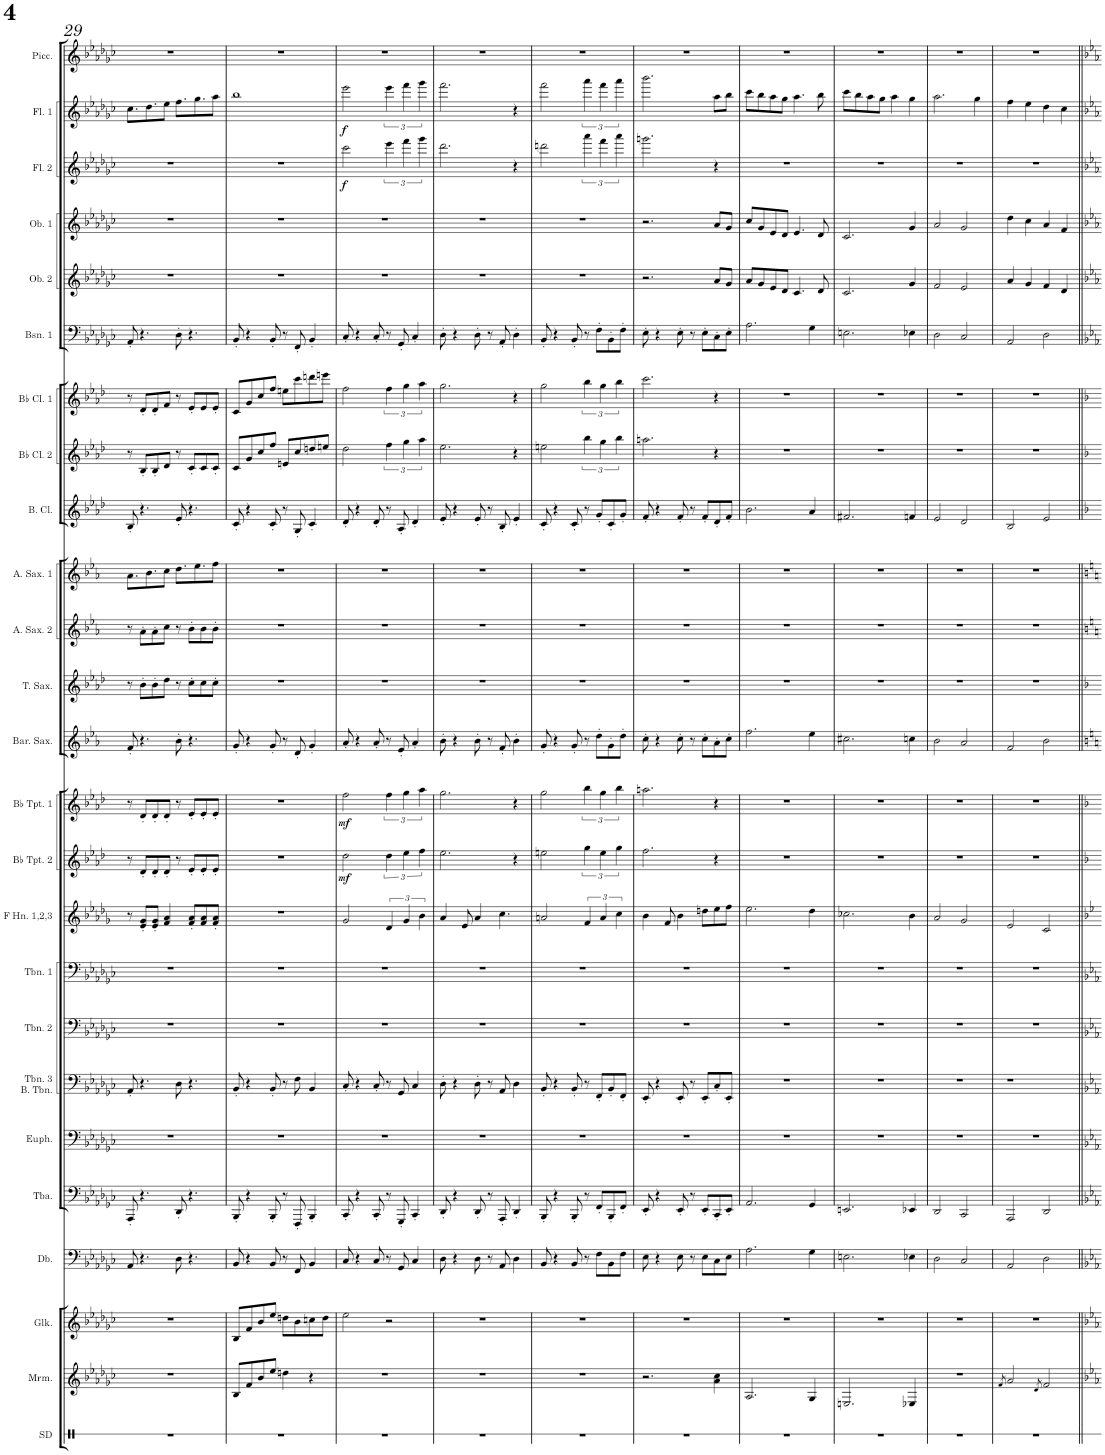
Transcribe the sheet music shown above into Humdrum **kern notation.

**kern	**kern	**kern	**kern	**kern	**kern	**kern	**kern	**kern	**kern	**kern	**dynam	**kern	**dynam	**kern	**kern	**kern	**kern	**kern	**kern	**kern	**kern	**kern	**kern	**kern	**dynam	**kern	**dynam	**kern
*part25	*part24	*part23	*part22	*part21	*part20	*part19	*part18	*part17	*part16	*part15	*part15	*part14	*part14	*part13	*part12	*part11	*part10	*part9	*part8	*part7	*part6	*part5	*part4	*part3	*part3	*part2	*part2	*part1
*staff25	*staff24	*staff23	*staff22	*staff21	*staff20	*staff19	*staff18	*staff17	*staff16	*staff15	*staff15	*staff14	*staff14	*staff13	*staff12	*staff11	*staff10	*staff9	*staff8	*staff7	*staff6	*staff5	*staff4	*staff3	*staff3	*staff2	*staff2	*staff1
*I"Snare Drum	*I"Marimba	*I"Glockenspiel	*I"Double Bass	*I"Tuba	*I"Euphonium	*I"Trombone 3 &amp; Bass Trombone	*I"Trombone 2	*I"Trombone 1	*I"F Horn 1,2,3	*I"Bb Trumpet 2	*	*I"Bb Trumpet 1	*	*I"Baritone Saxophone	*I"Tenor Saxophone	*I"Alto Saxophone 2	*I"Alto Saxophone 1	*I"Bass Clarinet	*I"Bb Clarinet 2	*I"Bb Clarinet 1	*I"Bassoon 1	*I"Oboe 2	*I"Oboe 1	*I"Flute 2	*	*I"Flute 1	*	*I"Piccolo
*I'SD	*I'Mrm.	*I'Glk.	*I'Db.	*I'Tba.	*I'Euph.	*I'Tbn. 3 B. Tbn.	*I'Tbn. 2	*I'Tbn. 1	*I'F Hn. 1,2,3	*I'Bb Tpt. 2	*	*I'Bb Tpt. 1	*	*I'Bar. Sax.	*I'T. Sax.	*I'A. Sax. 2	*I'A. Sax. 1	*I'B. Cl.	*I'Bb Cl. 2	*I'Bb Cl. 1	*I'Bsn. 1	*I'Ob. 2	*I'Ob. 1	*I'Fl. 2	*	*I'Fl. 1	*	*I'Picc.
!!LO:PB:g=z
*clefX	*clefG2	*clefG2	*clefF4	*clefF4	*clefF4	*clefF4	*clefF4	*clefF4	*clefG2	*clefG2	*	*clefG2	*	*clefG2	*clefG2	*clefG2	*clefG2	*clefG2	*clefG2	*clefG2	*clefF4	*clefG2	*clefG2	*clefG2	*	*clefG2	*	*clefG2
*	*	*Trd-14c-24	*Trd7c12	*	*	*	*	*	*Trd4c7	*Trd1c2	*	*Trd1c2	*	*Trd12c21	*Trd8c14	*Trd5c9	*Trd5c9	*Trd8c14	*Trd1c2	*Trd1c2	*	*	*	*	*	*	*	*Trd-7c-12
*k[]	*k[b-e-a-d-g-c-]	*k[b-e-a-d-g-c-]	*k[b-e-a-d-g-c-]	*k[b-e-a-d-g-c-]	*k[b-e-a-d-g-c-]	*k[b-e-a-d-g-c-]	*k[b-e-a-d-g-c-]	*k[b-e-a-d-g-c-]	*k[b-e-a-d-g-]	*k[b-e-a-d-]	*	*k[b-e-a-d-]	*	*k[b-e-a-]	*k[b-e-a-d-]	*k[b-e-a-]	*k[b-e-a-]	*k[b-e-a-d-]	*k[b-e-a-d-]	*k[b-e-a-d-]	*k[b-e-a-d-g-c-]	*k[b-e-a-d-g-c-]	*k[b-e-a-d-g-c-]	*k[b-e-a-d-g-c-]	*	*k[b-e-a-d-g-c-]	*	*k[b-e-a-d-g-c-]
*M4/4	*M4/4	*M4/4	*M4/4	*M4/4	*M4/4	*M4/4	*M4/4	*M4/4	*M4/4	*M4/4	*	*M4/4	*	*M4/4	*M4/4	*M4/4	*M4/4	*M4/4	*M4/4	*M4/4	*M4/4	*M4/4	*M4/4	*M4/4	*	*M4/4	*	*M4/4
=29	=29	=29	=29	=29	=29	=29	=29	=29	=29	=29	=29	=29	=29	=29	=29	=29	=29	=29	=29	=29	=29	=29	=29	=29	=29	=29	=29	=29
1r	1r	1r	8AA-/	8AAA-'/	1r	8AA-'/	1r	1r	8r	8r	.	8r	.	8f'/	8r	8r	8.a-\L	8B-'/	8r	8r	8AA-'/	1r	1r	1r	.	8.cc-\L	.	1r
.	.	.	4.r	4.r	.	4.r	.	.	8e-/' 8g-/'L	8d-'/L	.	8d-'/L	.	4.r	8b-'\L	8a-'\L	.	4.r	8B-'/L	8d-'/L	4.r	.	.	.	.	.	.	.
.	.	.	.	.	.	.	.	.	.	.	.	.	.	.	.	.	8.b-\	.	.	.	.	.	.	.	.	8.dd-\	.	.
.	.	.	.	.	.	.	.	.	8e-/' 8g-/'J	8d-'/	.	8d-'/	.	.	8b-'\	8a-'\	.	.	8B-'/	8d-'/	.	.	.	.	.	.	.	.
.	.	.	.	.	.	.	.	.	4f/ 4a-/	8d-'/J	.	8d-'/J	.	.	8dd-\J	8cc\J	8cc\J	.	8d-/J	8f/J	.	.	.	.	.	8ee-\J	.	.
.	.	.	8D-\	8DD-'/	.	8D-\	.	.	.	8r	.	8r	.	8b-'\	8r	8r	8.dd\L	8e-'/	8r	8r	8D-'\	.	.	.	.	8.ff\L	.	.
.	.	.	4.r	4.r	.	4.r	.	.	8f/' 8a-/'L	8e-'/L	.	8e-'/L	.	4.r	8cc'\L	8b-'\L	.	4.r	8c'/L	8e-'/L	4.r	.	.	.	.	.	.	.
.	.	.	.	.	.	.	.	.	.	.	.	.	.	.	.	.	8.ee-\	.	.	.	.	.	.	.	.	8.gg-\	.	.
.	.	.	.	.	.	.	.	.	8f/ 8a-/	8e-'/	.	8e-'/	.	.	8cc\	8b-\	.	.	8c/	8e-/	.	.	.	.	.	.	.	.
.	.	.	.	.	.	.	.	.	8f/' 8a-/'J	8e-'/J	.	8e-'/J	.	.	8cc'\J	8b-'\J	8ff\J	.	8c'/J	8e-'/J	.	.	.	.	.	8aa-\J	.	.
=30	=30	=30	=30	=30	=30	=30	=30	=30	=30	=30	=30	=30	=30	=30	=30	=30	=30	=30	=30	=30	=30	=30	=30	=30	=30	=30	=30	=30
1r	8B-/L	8B-/L	8BB-/	8BBB-'/	1r	8BB-'/	1r	1r	1r	1r	.	1r	.	8g'/	1r	1r	1r	8c'/	8c/L	8c/L	8BB-'/	1r	1r	1r	.	1bb-	.	1r
.	8f/	8f/	4r	4r	.	4r	.	.	.	.	.	.	.	4r	.	.	.	4r	8g/	8g/	4r	.	.	.	.	.	.	.
.	8b-/	8b-/	.	.	.	.	.	.	.	.	.	.	.	.	.	.	.	.	8cc/	8cc/	.	.	.	.	.	.	.	.
.	8ee-/J	8ee-/J	8BB-/	8BBB-'/	.	8BB-'/	.	.	.	.	.	.	.	8g'/	.	.	.	8c'/	8ff/J	8ff/J	8BB-'/	.	.	.	.	.	.	.
.	4ddn\	8ddn\L	8r	8r	.	8r	.	.	.	.	.	.	.	8r	.	.	.	8r	8en/L	8een\L	8r	.	.	.	.	.	.	.
.	.	8b-\	8FF/	8FFF'/	.	8F\	.	.	.	.	.	.	.	8d'/	.	.	.	8G'/	8cc/	8ccc\	8FF'/	.	.	.	.	.	.	.
.	4r	8ccn\	4BB-/	4BBB-'/	.	4BB-/	.	.	.	.	.	.	.	4g'/	.	.	.	4c'/	8ddn/	8dddn\	4BB-'/	.	.	.	.	.	.	.
.	.	8dd\J	.	.	.	.	.	.	.	.	.	.	.	.	.	.	.	.	8een/J	8eeen\J	.	.	.	.	.	.	.	.
=31	=31	=31	=31	=31	=31	=31	=31	=31	=31	=31	=31	=31	=31	=31	=31	=31	=31	=31	=31	=31	=31	=31	=31	=31	=31	=31	=31	=31
!	!	!	!	!	!	!	!	!	!	!	!LO:DY:b	!	!LO:DY:b	!	!	!	!	!	!	!	!	!	!	!	!LO:DY:b	!	!LO:DY:b	!
1r	1r	2ee-\	8C-/	8CC-'/	1r	8C-'/	1r	1r	2g-/	2dd-\	mf	2ff\	mf	8a-'/	1r	1r	1r	8d-'/	2dd-\	2ff\	8C-'/	1r	1r	2ccc-\	f	2eee-\	f	1r
.	.	.	4r	4r	.	4r	.	.	.	.	.	.	.	4r	.	.	.	4r	.	.	4r	.	.	.	.	.	.	.
.	.	.	8C-/	8CC-'/	.	8C-'/	.	.	.	.	.	.	.	8a-'/	.	.	.	8d-'/	.	.	8C-'/	.	.	.	.	.	.	.
.	.	2r	8r	8r	.	8r	.	.	6d-/	6dd-\	.	6ff\	.	8r	.	.	.	8r	6ff\	6ff\	8r	.	.	6eee-\	.	6eee-\	.	.
.	.	.	8GG-/	8GGG-'/	.	8GG-/	.	.	.	.	.	.	.	8e-'/	.	.	.	8A-'/	.	.	8GG-'/	.	.	.	.	.	.	.
.	.	.	.	.	.	.	.	.	6g-/	6ee-\	.	6gg\	.	.	.	.	.	.	6gg\	6gg\	.	.	.	6fff\	.	6fff\	.	.
.	.	.	4C-/	4CC-'/	.	4C-/	.	.	.	.	.	.	.	4a-'/	.	.	.	4d-'/	.	.	4C-'/	.	.	.	.	.	.	.
.	.	.	.	.	.	.	.	.	6b-\	6ff\	.	6aa-\	.	.	.	.	.	.	6aa-\	6aa-\	.	.	.	6ggg-\	.	6ggg-\	.	.
=32	=32	=32	=32	=32	=32	=32	=32	=32	=32	=32	=32	=32	=32	=32	=32	=32	=32	=32	=32	=32	=32	=32	=32	=32	=32	=32	=32	=32
1r	1r	1r	8D-\	8DD-'/	1r	8D-'\	1r	1r	4a-/	2.ee-\	.	2.gg\	.	8b-'\	1r	1r	1r	8e-'/	2.ee-\	2.gg\	8D-'\	1r	1r	2.ddd-\	.	2.fff\	.	1r
.	.	.	4r	4r	.	4r	.	.	.	.	.	.	.	4r	.	.	.	4r	.	.	4r	.	.	.	.	.	.	.
.	.	.	.	.	.	.	.	.	8e-/	.	.	.	.	.	.	.	.	.	.	.	.	.	.	.	.	.	.	.
.	.	.	8D-\	8DD-'/	.	8D-'\	.	.	4a-/	.	.	.	.	8b-'\	.	.	.	8e-'/	.	.	8D-'\	.	.	.	.	.	.	.
.	.	.	8r	8r	.	8r	.	.	.	.	.	.	.	8r	.	.	.	8r	.	.	8r	.	.	.	.	.	.	.
.	.	.	8AA-/	8AAA-'/	.	8AA-/	.	.	4.cc\	.	.	.	.	8f'/	.	.	.	8B-'/	.	.	8AA-'/	.	.	.	.	.	.	.
.	.	.	4D-\	4DD-'/	.	4D-\	.	.	.	4r	.	4r	.	4b-'\	.	.	.	4e-'/	4r	4r	4D-'\	.	.	4r	.	4r	.	.
=33	=33	=33	=33	=33	=33	=33	=33	=33	=33	=33	=33	=33	=33	=33	=33	=33	=33	=33	=33	=33	=33	=33	=33	=33	=33	=33	=33	=33
1r	1r	1r	8BB-/	8BBB-'/	1r	8BB-'/	1r	1r	2an/	2een\	.	2gg\	.	8g'/	1r	1r	1r	8c'/	2een\	2gg\	8BB-'/	1r	1r	2dddn\	.	2fff\	.	1r
.	.	.	4r	4r	.	4r	.	.	.	.	.	.	.	4r	.	.	.	4r	.	.	4r	.	.	.	.	.	.	.
.	.	.	8BB-/	8BBB-'/	.	8BB-'/	.	.	.	.	.	.	.	8g'/	.	.	.	8c'/	.	.	8BB-'/	.	.	.	.	.	.	.
.	.	.	8r	8r	.	8r	.	.	6f/	6gg\	.	6bb-\	.	8r	.	.	.	8r	6bb-\	6bb-\	8r	.	.	6aaa-\	.	6aaa-\	.	.
.	.	.	8F\L	8FF'/L	.	8FF'/L	.	.	.	.	.	.	.	8dd'\L	.	.	.	8g'/L	.	.	8F'\L	.	.	.	.	.	.	.
.	.	.	.	.	.	.	.	.	6a/	6ee\	.	6gg\	.	.	.	.	.	.	6gg\	6gg\	.	.	.	6fff\	.	6fff\	.	.
.	.	.	8BB-\	8BBB-'/	.	8BB-'/	.	.	.	.	.	.	.	8g'\	.	.	.	8c'/	.	.	8BB-'\	.	.	.	.	.	.	.
.	.	.	.	.	.	.	.	.	6cc\	6gg\	.	6bb-\	.	.	.	.	.	.	6bb-\	6bb-\	.	.	.	6aaa-\	.	6aaa-\	.	.
.	.	.	8F\J	8FF'/J	.	8FF'/J	.	.	.	.	.	.	.	8dd'\J	.	.	.	8g'/J	.	.	8F'\J	.	.	.	.	.	.	.
=34	=34	=34	=34	=34	=34	=34	=34	=34	=34	=34	=34	=34	=34	=34	=34	=34	=34	=34	=34	=34	=34	=34	=34	=34	=34	=34	=34	=34
1r	2.r	1r	8E-\	8EE-'/	1r	8EE-'/	1r	1r	4b-\	2.ff\	.	2.aan\	.	8cc'\	1r	1r	1r	8f'/	2.aan\	2.ccc\	8E-'\	2.r	2.r	2.gggn\	.	2.bbb-\	.	1r
.	.	.	4r	4r	.	4r	.	.	.	.	.	.	.	4r	.	.	.	4r	.	.	4r	.	.	.	.	.	.	.
.	.	.	.	.	.	.	.	.	8f/	.	.	.	.	.	.	.	.	.	.	.	.	.	.	.	.	.	.	.
.	.	.	8E-\	8EE-'/	.	8EE-'/	.	.	4b-\	.	.	.	.	8cc'\	.	.	.	8f'/	.	.	8E-'\	.	.	.	.	.	.	.
.	.	.	8r	8r	.	8r	.	.	.	.	.	.	.	8r	.	.	.	8r	.	.	8r	.	.	.	.	.	.	.
.	.	.	8E-\L	8EE-'/L	.	8EE-'/L	.	.	8ddn\L	.	.	.	.	8cc'\L	.	.	.	8f'/L	.	.	8E-'\L	.	.	.	.	.	.	.
.	4a-\ 4cc-\	.	8C-\	8CC-'/	.	8C-'/	.	.	8ee-\	4r	.	4r	.	8a-'\	.	.	.	8d-'/	4r	4r	8C-'\	8a-/L	8a-/L	4r	.	8aa-\L	.	.
.	.	.	8E-\J	8EE-'/J	.	8EE-'/J	.	.	8ff\J	.	.	.	.	8cc'\J	.	.	.	8f'/J	.	.	8E-'\J	8g-/J	8g-/J	.	.	8bb-\J	.	.
=35	=35	=35	=35	=35	=35	=35	=35	=35	=35	=35	=35	=35	=35	=35	=35	=35	=35	=35	=35	=35	=35	=35	=35	=35	=35	=35	=35	=35
1r	2.A-/	1r	2.A-\	2.AA-/	1r	1r	1r	1r	2.ee-\	1r	.	1r	.	2.ff\	1r	1r	1r	2.b-\	1r	1r	2.A-\	8a-/L	8cc-/L	1r	.	8ccc-\L	.	1r
.	.	.	.	.	.	.	.	.	.	.	.	.	.	.	.	.	.	.	.	.	.	8g-/	8g-/	.	.	8bb-\	.	.
.	.	.	.	.	.	.	.	.	.	.	.	.	.	.	.	.	.	.	.	.	.	8e-/	8e-/	.	.	8aa-\	.	.
.	.	.	.	.	.	.	.	.	.	.	.	.	.	.	.	.	.	.	.	.	.	8d-/J	8d-/J	.	.	8gg-\J	.	.
.	.	.	.	.	.	.	.	.	.	.	.	.	.	.	.	.	.	.	.	.	.	4.c-/	4.e-/	.	.	4.aa-\	.	.
.	4G-/	.	4G-\	4GG-/	.	.	.	.	4dd-\	.	.	.	.	4ee-\	.	.	.	4a-/	.	.	4G-\	.	.	.	.	.	.	.
.	.	.	.	.	.	.	.	.	.	.	.	.	.	.	.	.	.	.	.	.	.	8d-/	8d-/	.	.	8bb-\	.	.
=36	=36	=36	=36	=36	=36	=36	=36	=36	=36	=36	=36	=36	=36	=36	=36	=36	=36	=36	=36	=36	=36	=36	=36	=36	=36	=36	=36	=36
1r	2.En/	1r	2.En\	2.EEn/	1r	1r	1r	1r	2.cc-X\	1r	.	1r	.	2.cc#X\	1r	1r	1r	2.f#X/	1r	1r	2.En\	2.c-/	2.c-/	1r	.	8ccc-\L	.	1r
.	.	.	.	.	.	.	.	.	.	.	.	.	.	.	.	.	.	.	.	.	.	.	.	.	.	8bb-\	.	.
.	.	.	.	.	.	.	.	.	.	.	.	.	.	.	.	.	.	.	.	.	.	.	.	.	.	8aa-\	.	.
.	.	.	.	.	.	.	.	.	.	.	.	.	.	.	.	.	.	.	.	.	.	.	.	.	.	8gg-\J	.	.
.	.	.	.	.	.	.	.	.	.	.	.	.	.	.	.	.	.	.	.	.	.	.	.	.	.	4aa-\	.	.
.	4E-X/	.	4E-X\	4EE-X/	.	.	.	.	4b-\	.	.	.	.	4ccn\	.	.	.	4fn/	.	.	4E-X\	4g-/	4g-/	.	.	4gg-\	.	.
=37	=37	=37	=37	=37	=37	=37	=37	=37	=37	=37	=37	=37	=37	=37	=37	=37	=37	=37	=37	=37	=37	=37	=37	=37	=37	=37	=37	=37
1r	1r	1r	2D-\	2DD-/	1r	1r	1r	1r	2a-/	1r	.	1r	.	2b-\	1r	1r	1r	2e-/	1r	1r	2D-\	2f/	2a-/	1r	.	2.aa-\	.	1r
.	.	.	2C-/	2CC-/	.	.	.	.	2g-/	.	.	.	.	2a-/	.	.	.	2d-/	.	.	2C-/	2e-/	2g-/	.	.	.	.	.
.	.	.	.	.	.	.	.	.	.	.	.	.	.	.	.	.	.	.	.	.	.	.	.	.	.	4gg-\	.	.
=38	=38	=38	=38	=38	=38	=38	=38	=38	=38	=38	=38	=38	=38	=38	=38	=38	=38	=38	=38	=38	=38	=38	=38	=38	=38	=38	=38	=38
.	8qf/	.	.	.	.	.	.	.	.	.	.	.	.	.	.	.	.	.	.	.	.	.	.	.	.	.	.	.
1r	2a-/	1r	2AA-/	2AAA-/	1r	1r	1r	1r	2e-/	1r	.	1r	.	2f/	1r	1r	1r	2B-/	1r	1r	2AA-/	4a-/	4dd-\	1r	.	4ff\	.	1r
.	.	.	.	.	.	.	.	.	.	.	.	.	.	.	.	.	.	.	.	.	.	4g-/	4cc-\	.	.	4ee-\	.	.
.	8qd-/	.	.	.	.	.	.	.	.	.	.	.	.	.	.	.	.	.	.	.	.	.	.	.	.	.	.	.
.	2f/	.	2D-\	2DD-/	.	.	.	.	2c/	.	.	.	.	2b-\	.	.	.	2e-/	.	.	2D-\	4f/	4a-/	.	.	4dd-\	.	.
.	.	.	.	.	.	.	.	.	.	.	.	.	.	.	.	.	.	.	.	.	.	4d-/	4f/	.	.	4cc-\	.	.
=||	=||	=||	=||	=||	=||	=||	=||	=||	=||	=||	=||	=||	=||	=||	=||	=||	=||	=||	=||	=||	=||	=||	=||	=||	=||	=||	=||	=||
*-	*-	*-	*-	*-	*-	*-	*-	*-	*-	*-	*-	*-	*-	*-	*-	*-	*-	*-	*-	*-	*-	*-	*-	*-	*-	*-	*-	*-
